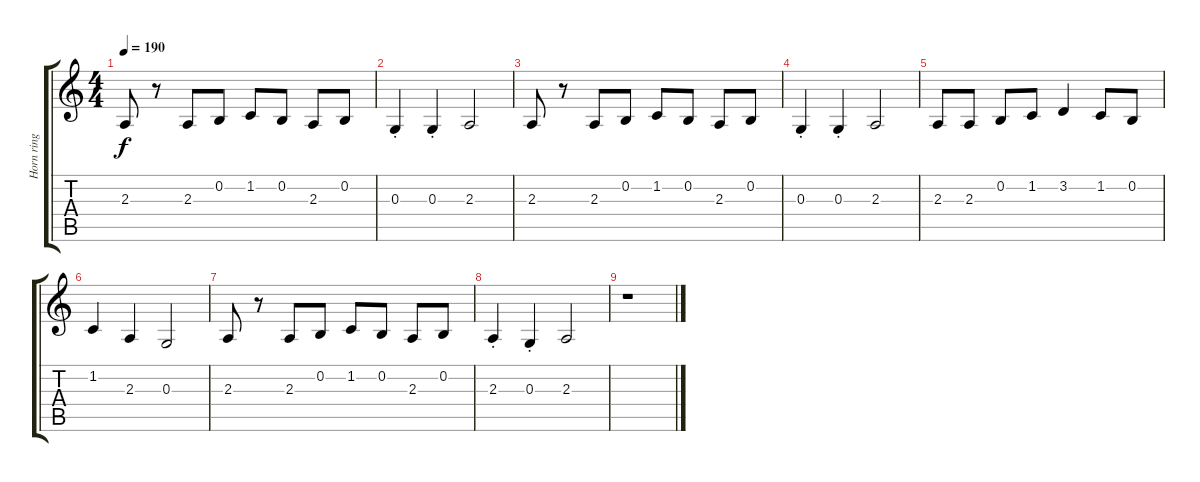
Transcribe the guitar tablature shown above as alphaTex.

\track ("Horn ring" "Horn ring") {instrument oboe}
\staff {score tabs}
\tuning (E4 B3 G3 D3 A2 E2) {hide}
\ts (4 4)
\tempo 190
\clef g2
\ks c
2.3.8{dy f} r.8 2.3.8 0.2.8 1.2.8 0.2.8 2.3.8 0.2.8 |
0.3{st}.4 0.3{st}.4 2.3.2 |
2.3.8 r.8 2.3.8 0.2.8 1.2.8 0.2.8 2.3.8 0.2.8 |
0.3{st}.4 0.3{st}.4 2.3.2 |
2.3.8 2.3.8 0.2.8 1.2.8 3.2.4 1.2.8 0.2.8 |
1.2.4 2.3.4 0.3.2 |
2.3.8 r.8 2.3.8 0.2.8 1.2.8 0.2.8 2.3.8 0.2.8 |
2.3{st}.4 0.3{st}.4 2.3.2 |
r.1
